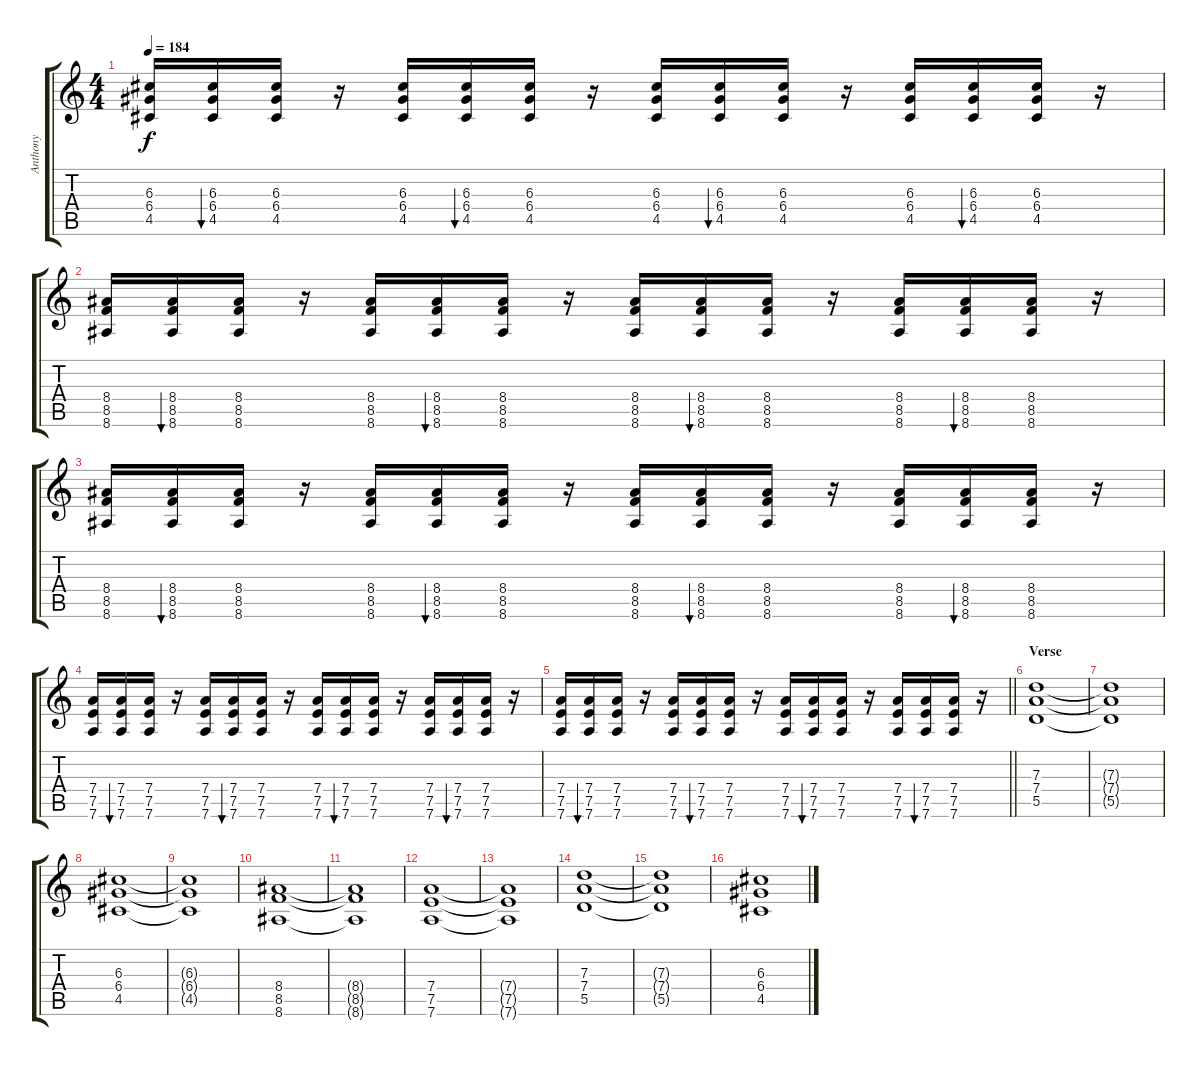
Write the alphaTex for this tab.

\track ("Anthony" "Anthony") {instrument distortionguitar}
\staff {score tabs}
\tuning (E4 B3 G3 D3 A2 D2) {hide}
\ts (4 4)
\tempo 184
\clef g2
\ks c
(6.3 6.4 4.5).16{dy f} (6.3 6.4 4.5).16{bu 60} (6.3 6.4 4.5).16 r.16 (6.3 6.4 4.5).16 (6.3 6.4 4.5).16{bu 60} (6.3 6.4 4.5).16 r.16 (6.3 6.4 4.5).16 (6.3 6.4 4.5).16{bu 60} (6.3 6.4 4.5).16 r.16 (6.3 6.4 4.5).16 (6.3 6.4 4.5).16{bu 60} (6.3 6.4 4.5).16 r.16 |
(8.4 8.5 8.6).16 (8.4 8.5 8.6).16{bu 60} (8.4 8.5 8.6).16 r.16 (8.4 8.5 8.6).16 (8.4 8.5 8.6).16{bu 60} (8.4 8.5 8.6).16 r.16 (8.4 8.5 8.6).16 (8.4 8.5 8.6).16{bu 60} (8.4 8.5 8.6).16 r.16 (8.4 8.5 8.6).16 (8.4 8.5 8.6).16{bu 60} (8.4 8.5 8.6).16 r.16 |
(8.4 8.5 8.6).16 (8.4 8.5 8.6).16{bu 60} (8.4 8.5 8.6).16 r.16 (8.4 8.5 8.6).16 (8.4 8.5 8.6).16{bu 60} (8.4 8.5 8.6).16 r.16 (8.4 8.5 8.6).16 (8.4 8.5 8.6).16{bu 60} (8.4 8.5 8.6).16 r.16 (8.4 8.5 8.6).16 (8.4 8.5 8.6).16{bu 60} (8.4 8.5 8.6).16 r.16 |
(7.4 7.5 7.6).16 (7.4 7.5 7.6).16{bu 60} (7.4 7.5 7.6).16 r.16 (7.4 7.5 7.6).16 (7.4 7.5 7.6).16{bu 60} (7.4 7.5 7.6).16 r.16 (7.4 7.5 7.6).16 (7.4 7.5 7.6).16{bu 60} (7.4 7.5 7.6).16 r.16 (7.4 7.5 7.6).16 (7.4 7.5 7.6).16{bu 60} (7.4 7.5 7.6).16 r.16 |
\barLineRight lightlight
(7.4 7.5 7.6).16 (7.4 7.5 7.6).16{bu 60} (7.4 7.5 7.6).16 r.16 (7.4 7.5 7.6).16 (7.4 7.5 7.6).16{bu 60} (7.4 7.5 7.6).16 r.16 (7.4 7.5 7.6).16 (7.4 7.5 7.6).16{bu 60} (7.4 7.5 7.6).16 r.16 (7.4 7.5 7.6).16 (7.4 7.5 7.6).16{bu 60} (7.4 7.5 7.6).16 r.16 |
\section ("" "Verse")
(7.3 7.4 5.5).1 |
(7.3{t} 7.4{t} 5.5{t}).1 |
(6.3 6.4 4.5).1 |
(6.3{t} 6.4{t} 4.5{t}).1 |
(8.4 8.5 8.6).1 |
(8.4{t} 8.5{t} 8.6{t}).1 |
(7.4 7.5 7.6).1 |
(7.4{t} 7.5{t} 7.6{t}).1 |
(7.3 7.4 5.5).1 |
(7.3{t} 7.4{t} 5.5{t}).1 |
(6.3 6.4 4.5).1
